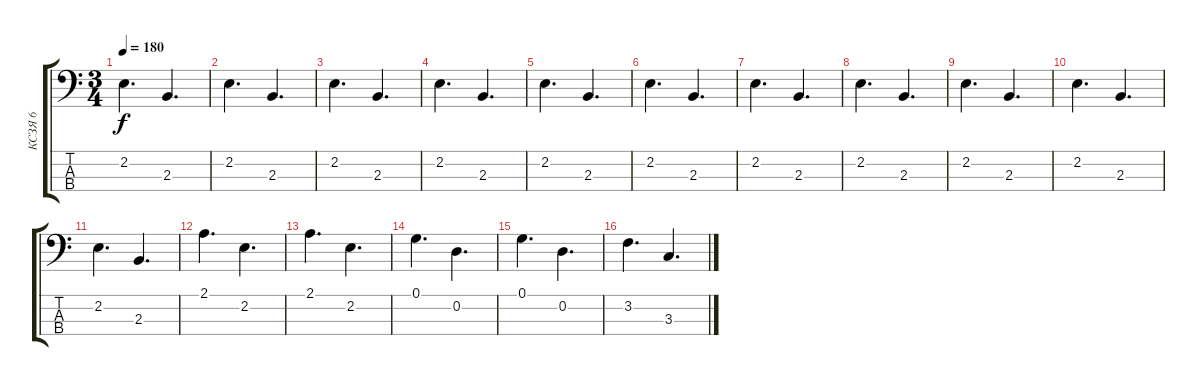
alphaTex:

\track ("КСЗЯ 6" "КСЗЯ 6") {instrument electricbassfinger}
\staff {score tabs}
\tuning (G2 D2 A1 E1) {hide}
\ts (3 4)
\tempo 180
\clef f4
\ks c
2.2.4{d dy f} 2.3.4{d} |
2.2.4{d} 2.3.4{d} |
2.2.4{d} 2.3.4{d} |
2.2.4{d} 2.3.4{d} |
2.2.4{d} 2.3.4{d} |
2.2.4{d} 2.3.4{d} |
2.2.4{d} 2.3.4{d} |
2.2.4{d} 2.3.4{d} |
2.2.4{d} 2.3.4{d} |
2.2.4{d} 2.3.4{d} |
2.2.4{d} 2.3.4{d} |
2.1.4{d} 2.2.4{d} |
2.1.4{d} 2.2.4{d} |
0.1.4{d} 0.2.4{d} |
0.1.4{d} 0.2.4{d} |
3.2.4{d} 3.3.4{d}
